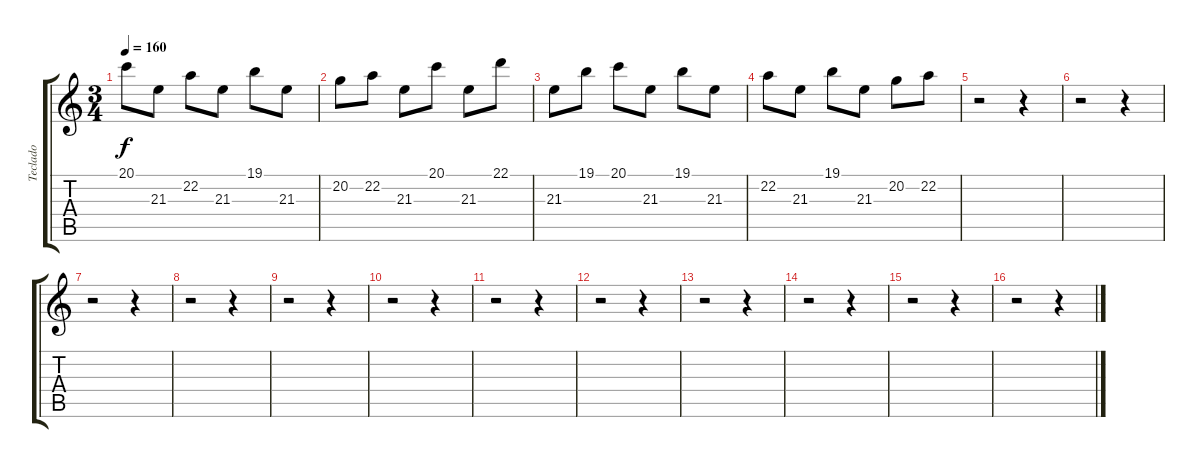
\track ("Teclado" "Teclado") {instrument musicbox}
\staff {score tabs}
\tuning (E4 B3 G3 D3 A2 E2) {hide}
\ts (3 4)
\tempo 160
\clef g2
\ks c
20.1.8{dy f} 21.3.8 22.2.8 21.3.8 19.1.8 21.3.8 |
20.2.8 22.2.8 21.3.8 20.1.8 21.3.8 22.1.8 |
21.3.8 19.1.8 20.1.8 21.3.8 19.1.8 21.3.8 |
22.2.8 21.3.8 19.1.8 21.3.8 20.2.8 22.2.8 |
r.2 r.4 |
r.2 r.4 |
r.2 r.4 |
r.2 r.4 |
r.2 r.4 |
r.2 r.4 |
r.2 r.4 |
r.2 r.4 |
r.2 r.4 |
r.2 r.4 |
r.2 r.4 |
r.2 r.4
